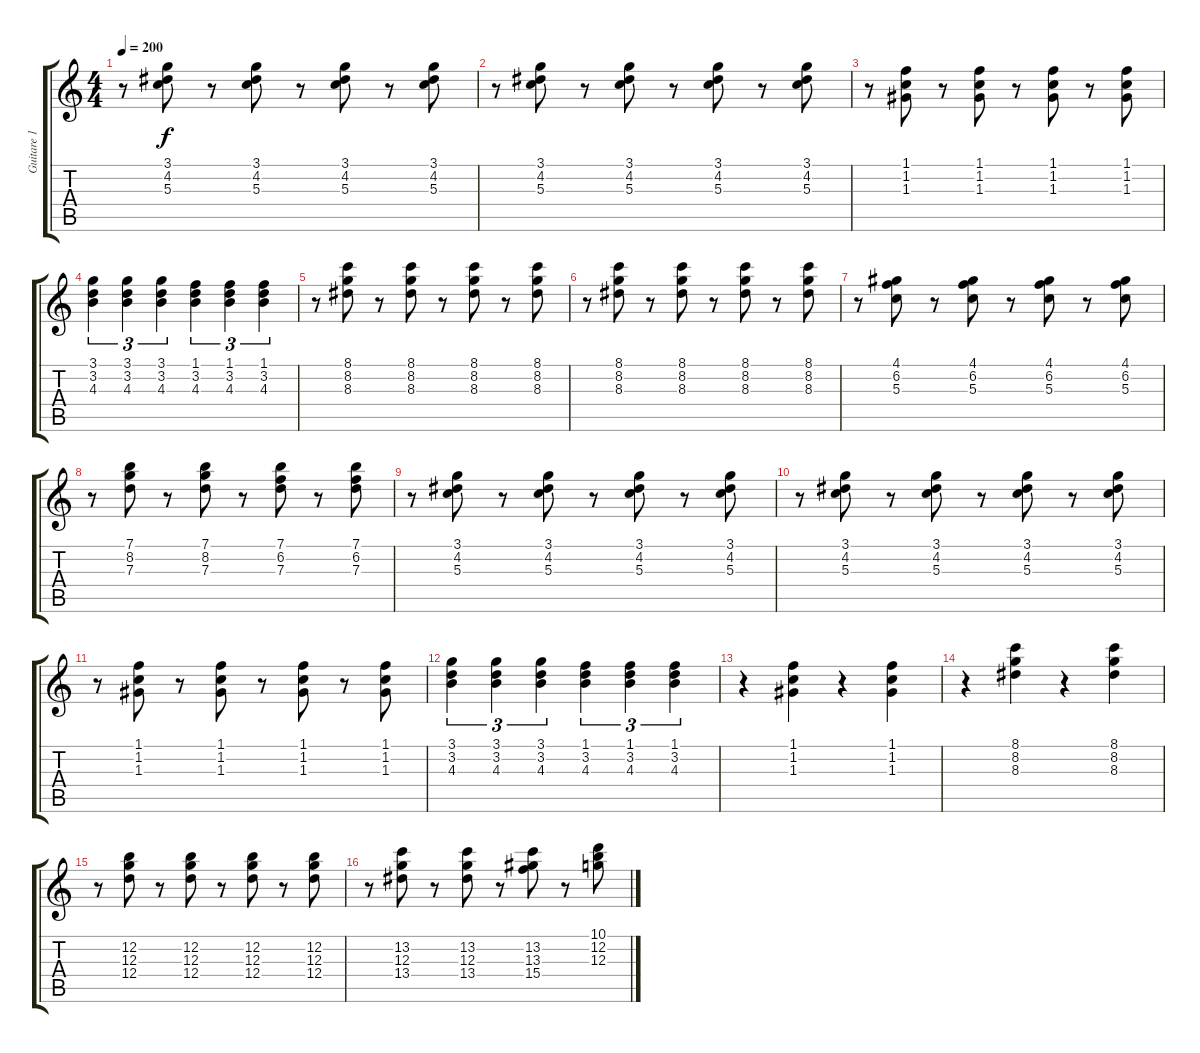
\track ("Guitare 1" "Guitare 1") {instrument electricguitarmuted}
\staff {score tabs}
\tuning (E4 B3 G3 D3 A2 E2) {hide}
\ts (4 4)
\tempo 200
\clef g2
\ks c
r.8{dy f} (3.1 4.2 5.3).8 r.8 (3.1 4.2 5.3).8 r.8 (3.1 4.2 5.3).8 r.8 (3.1 4.2 5.3).8 |
r.8 (3.1 4.2 5.3).8 r.8 (3.1 4.2 5.3).8 r.8 (3.1 4.2 5.3).8 r.8 (3.1 4.2 5.3).8 |
r.8 (1.1 1.2 1.3).8 r.8 (1.1 1.2 1.3).8 r.8 (1.1 1.2 1.3).8 r.8 (1.1 1.2 1.3).8 |
(3.1 3.2 4.3).4{tu (3 2)} (3.1 3.2 4.3).4{tu (3 2)} (3.1 3.2 4.3).4{tu (3 2)} (1.1 3.2 4.3).4{tu (3 2)} (1.1 3.2 4.3).4{tu (3 2)} (1.1 3.2 4.3).4{tu (3 2)} |
r.8 (8.1 8.2 8.3).8 r.8 (8.1 8.2 8.3).8 r.8 (8.1 8.2 8.3).8 r.8 (8.1 8.2 8.3).8 |
r.8 (8.1 8.2 8.3).8 r.8 (8.1 8.2 8.3).8 r.8 (8.1 8.2 8.3).8 r.8 (8.1 8.2 8.3).8 |
r.8 (4.1 6.2 5.3).8 r.8 (4.1 6.2 5.3).8 r.8 (4.1 6.2 5.3).8 r.8 (4.1 6.2 5.3).8 |
r.8 (7.1 8.2 7.3).8 r.8 (7.1 8.2 7.3).8 r.8 (7.1 6.2 7.3).8 r.8 (7.1 6.2 7.3).8 |
r.8 (3.1 4.2 5.3).8 r.8 (3.1 4.2 5.3).8 r.8 (3.1 4.2 5.3).8 r.8 (3.1 4.2 5.3).8 |
r.8 (3.1 4.2 5.3).8 r.8 (3.1 4.2 5.3).8 r.8 (3.1 4.2 5.3).8 r.8 (3.1 4.2 5.3).8 |
r.8 (1.1 1.2 1.3).8 r.8 (1.1 1.2 1.3).8 r.8 (1.1 1.2 1.3).8 r.8 (1.1 1.2 1.3).8 |
(3.1 3.2 4.3).4{tu (3 2)} (3.1 3.2 4.3).4{tu (3 2)} (3.1 3.2 4.3).4{tu (3 2)} (1.1 3.2 4.3).4{tu (3 2)} (1.1 3.2 4.3).4{tu (3 2)} (1.1 3.2 4.3).4{tu (3 2)} |
r.4 (1.1 1.2 1.3).4 r.4 (1.1 1.2 1.3).4 |
r.4 (8.1 8.2 8.3).4 r.4 (8.1 8.2 8.3).4 |
r.8 (12.2 12.3 12.4).8 r.8 (12.2 12.3 12.4).8 r.8 (12.2 12.3 12.4).8 r.8 (12.2 12.3 12.4).8 |
r.8 (13.2 12.3 13.4).8 r.8 (13.2 12.3 13.4).8 r.8 (13.2 13.3 15.4).8 r.8 (10.1 12.2 12.3).8
